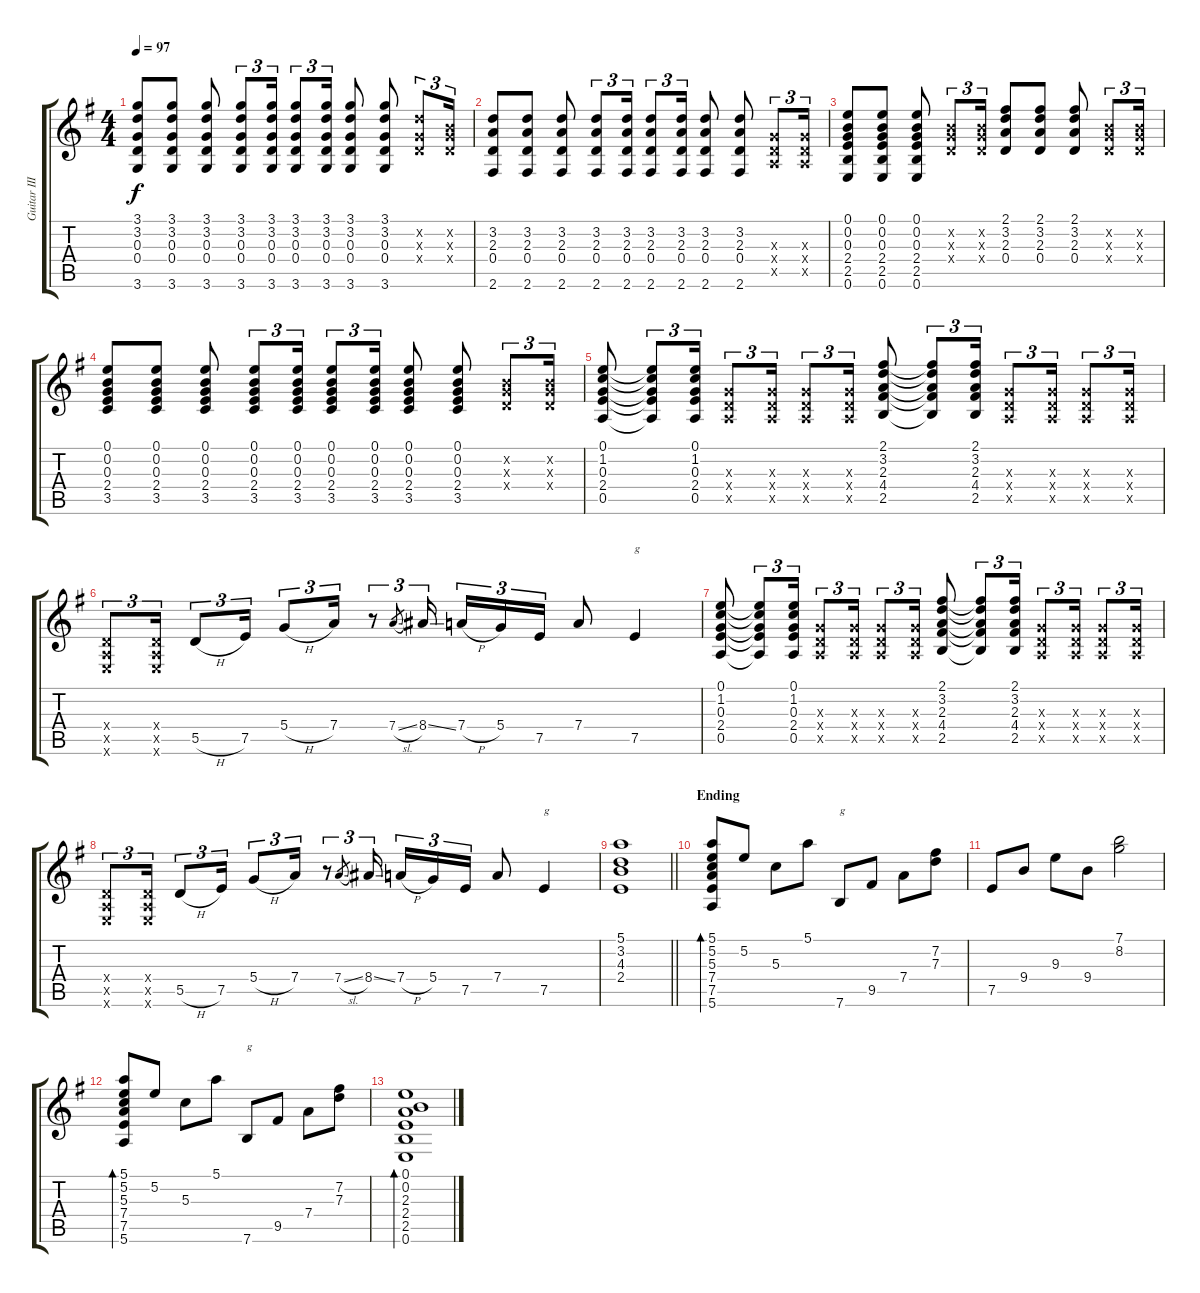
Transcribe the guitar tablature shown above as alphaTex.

\track ("Guitar III" "Guitar III") {instrument acousticguitarsteel}
\staff {score tabs}
\tuning (E4 B3 G3 D3 A2 E2) {hide}
\ts (4 4)
\tempo 97
\clef g2
\ks g
(3.1 3.2 0.3 0.4 3.6).8{dy f} (3.1 3.2 0.3 0.4 3.6).8 (3.1 3.2 0.3 0.4 3.6).8 (3.1 3.2 0.3 0.4 3.6).8{tu (3 2)} (3.1 3.2 0.3 0.4 3.6).16{tu (3 2)} (3.1 3.2 0.3 0.4 3.6).8{tu (3 2)} (3.1 3.2 0.3 0.4 3.6).16{tu (3 2)} (3.1 3.2 0.3 0.4 3.6).8 (3.1 3.2 0.3 0.4 3.6).8 (3.2{x} 0.3{x} 0.4{x}).8{tu (3 2)} (0.2{x} 0.3{x} 0.4{x}).16{tu (3 2)} |
(3.2 2.3 0.4 2.6).8 (3.2 2.3 0.4 2.6).8 (3.2 2.3 0.4 2.6).8 (3.2 2.3 0.4 2.6).8{tu (3 2)} (3.2 2.3 0.4 2.6).16{tu (3 2)} (3.2 2.3 0.4 2.6).8{tu (3 2)} (3.2 2.3 0.4 2.6).16{tu (3 2)} (3.2 2.3 0.4 2.6).8 (3.2 2.3 0.4 2.6).8 (0.3{x} 0.4{x} 0.5{x}).8{tu (3 2)} (0.3{x} 0.4{x} 0.5{x}).16{tu (3 2)} |
(0.1 0.2 0.3 2.4 2.5 0.6).8 (0.1 0.2 0.3 2.4 2.5 0.6).8 (0.1 0.2 0.3 2.4 2.5 0.6).8 (0.2{x} 0.3{x} 0.4{x}).8{tu (3 2)} (0.2{x} 0.3{x} 0.4{x}).16{tu (3 2)} (2.1 3.2 2.3 0.4).8 (2.1 3.2 2.3 0.4).8 (2.1 3.2 2.3 0.4).8 (0.2{x} 0.3{x} 0.4{x}).8{tu (3 2)} (0.2{x} 0.3{x} 0.4{x}).16{tu (3 2)} |
(0.1 0.2 0.3 2.4 3.5).8 (0.1 0.2 0.3 2.4 3.5).8 (0.1 0.2 0.3 2.4 3.5).8 (0.1 0.2 0.3 2.4 3.5).8{tu (3 2)} (0.1 0.2 0.3 2.4 3.5).16{tu (3 2)} (0.1 0.2 0.3 2.4 3.5).8{tu (3 2)} (0.1 0.2 0.3 2.4 3.5).16{tu (3 2)} (0.1 0.2 0.3 2.4 3.5).8 (0.1 0.2 0.3 2.4 3.5).8 (0.2{x} 0.3{x} 0.4{x}).8{tu (3 2)} (0.2{x} 0.3{x} 0.4{x}).16{tu (3 2)} |
(0.1 1.2 0.3 2.4 0.5).8 (0.1{t} 1.2{t} 0.3{t} 2.4{t} 0.5{t}).8{tu (3 2)} (0.1 1.2 0.3 2.4 0.5).16{tu (3 2)} (0.3{x} 0.4{x} 0.5{x}).8{tu (3 2)} (0.3{x} 0.4{x} 0.5{x}).16{tu (3 2)} (0.3{x} 0.4{x} 0.5{x}).8{tu (3 2)} (0.3{x} 0.4{x} 0.5{x}).16{tu (3 2)} (2.1 3.2 2.3 4.4 2.5).8 (2.1{t} 3.2{t} 2.3{t} 4.4{t} 2.5{t}).8{tu (3 2)} (2.1 3.2 2.3 4.4 2.5).16{tu (3 2)} (0.3{x} 0.4{x} 0.5{x}).8{tu (3 2)} (0.3{x} 0.4{x} 0.5{x}).16{tu (3 2)} (0.3{x} 0.4{x} 0.5{x}).8{tu (3 2)} (0.3{x} 0.4{x} 0.5{x}).16{tu (3 2)} |
(0.4{x} 0.5{x} 0.6{x}).8{tu (3 2)} (0.4{x} 0.5{x} 0.6{x}).16{tu (3 2)} 5.5{h}.8{tu (3 2)} 7.5.16{tu (3 2)} 5.4{h}.8{tu (3 2)} 7.4.16{tu (3 2)} r.8{tu (3 2)} 7.4{sl}.8{gr} 8.4{ss}.16{tu (3 2)} 7.4{h}.16{tu (3 2)} 5.4.16{tu (3 2)} 7.5.16{tu (3 2)} 7.4.8 7.5.4{txt "g"} |
(0.1 1.2 0.3 2.4 0.5).8 (0.1{t} 1.2{t} 0.3{t} 2.4{t} 0.5{t}).8{tu (3 2)} (0.1 1.2 0.3 2.4 0.5).16{tu (3 2)} (0.3{x} 0.4{x} 0.5{x}).8{tu (3 2)} (0.3{x} 0.4{x} 0.5{x}).16{tu (3 2)} (0.3{x} 0.4{x} 0.5{x}).8{tu (3 2)} (0.3{x} 0.4{x} 0.5{x}).16{tu (3 2)} (2.1 3.2 2.3 4.4 2.5).8 (2.1{t} 3.2{t} 2.3{t} 4.4{t} 2.5{t}).8{tu (3 2)} (2.1 3.2 2.3 4.4 2.5).16{tu (3 2)} (0.3{x} 0.4{x} 0.5{x}).8{tu (3 2)} (0.3{x} 0.4{x} 0.5{x}).16{tu (3 2)} (0.3{x} 0.4{x} 0.5{x}).8{tu (3 2)} (0.3{x} 0.4{x} 0.5{x}).16{tu (3 2)} |
(0.4{x} 0.5{x} 0.6{x}).8{tu (3 2)} (0.4{x} 0.5{x} 0.6{x}).16{tu (3 2)} 5.5{h}.8{tu (3 2)} 7.5.16{tu (3 2)} 5.4{h}.8{tu (3 2)} 7.4.16{tu (3 2)} r.8{tu (3 2)} 7.4{sl}.8{gr} 8.4{ss}.16{tu (3 2)} 7.4{h}.16{tu (3 2)} 5.4.16{tu (3 2)} 7.5.16{tu (3 2)} 7.4.8 7.5.4{txt "g"} |
\barLineRight lightlight
(5.1 3.2 4.3 2.4).1 |
\section ("" "Ending")
(5.1 5.2 5.3 7.4 7.5 5.6).8{bd 240} 5.2.8 5.3.8 5.1.8 7.6.8{txt "g"} 9.5.8 7.4.8 (7.2 7.3).8 |
7.5.8 9.4.8 9.3.8 9.4.8 (7.1 8.2).2 |
(5.1 5.2 5.3 7.4 7.5 5.6).8{bd 240} 5.2.8 5.3.8 5.1.8 7.6.8{txt "g"} 9.5.8 7.4.8 (7.2 7.3).8 |
(0.1 0.2 2.3 2.4 2.5 0.6).1{bd 240}
